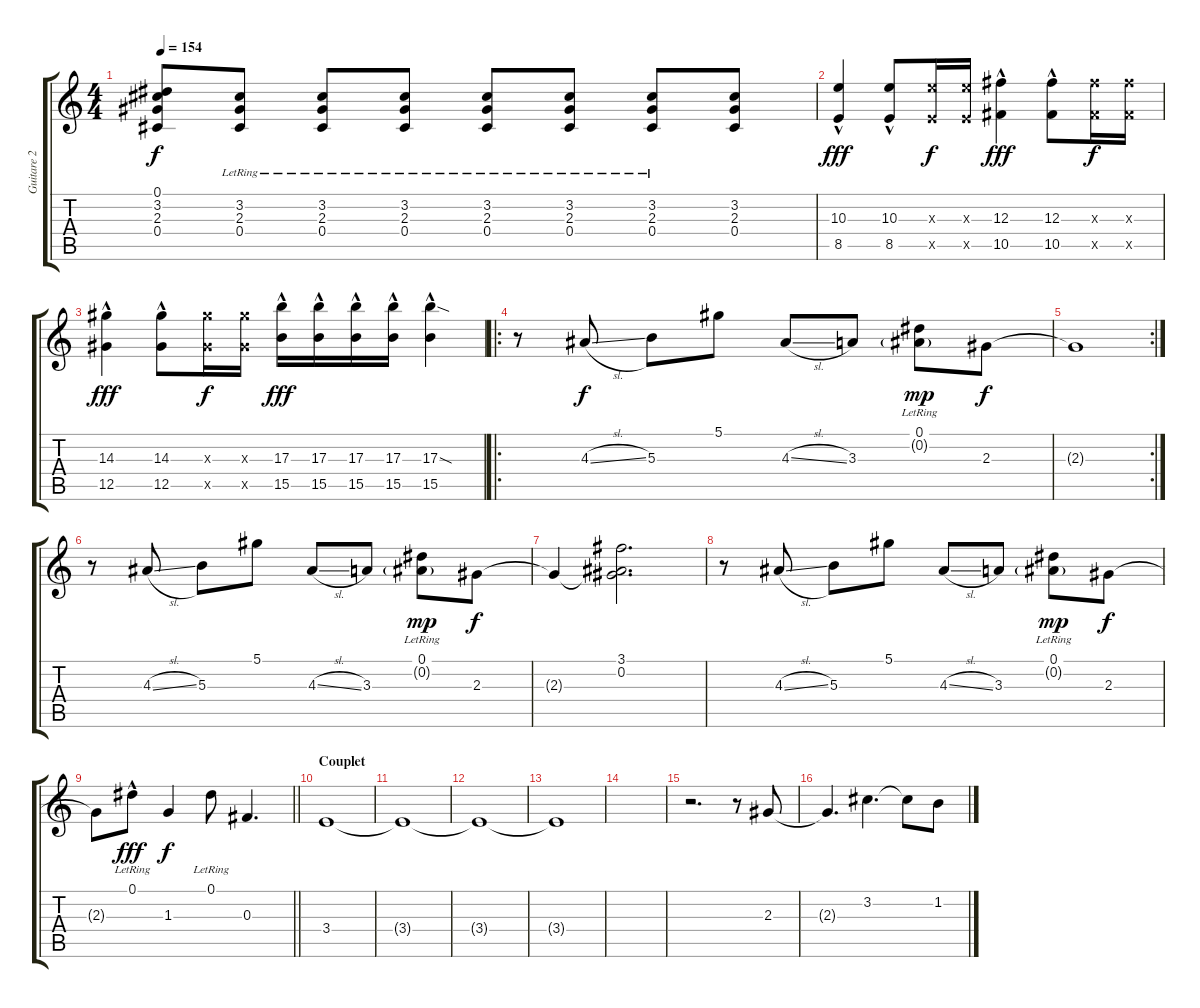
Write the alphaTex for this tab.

\track ("Guitare 2" "Guitare 2") {instrument overdrivenguitar}
\staff {score tabs}
\tuning (Eb4 Bb3 Gb3 Db3 Ab2 Db2) {hide}
\ts (4 4)
\tempo 154
\clef g2
\ks c
(0.1{t} 3.2{t} 2.3{t} 0.4{t}).8{dy f} (3.2 2.3{lr} 0.4{lr}).8 (3.2{lr} 2.3{lr} 0.4{lr}).8 (3.2 2.3{lr} 0.4{lr}).8 (3.2{lr} 2.3{lr} 0.4{lr}).8 (3.2 2.3{lr} 0.4{lr}).8 (3.2{lr} 2.3{lr} 0.4{lr}).8 (3.2 2.3 0.4).8 |
(10.3{hac} 8.5).4{dy fff} (10.3{hac} 8.5).8 (10.3{x} 8.5{x}).16{dy f} (10.3{x} 8.5{x}).16 (12.3{hac} 10.5).4{dy fff} (12.3{hac} 10.5).8 (12.3{x} 10.5{x}).16{dy f} (12.3{x} 10.5{x}).16 |
(14.3{hac} 12.5).4{dy fff} (14.3{hac} 12.5).8 (14.3{x} 12.5{x}).16{dy f} (14.3{x} 12.5{x}).16 (17.3{hac} 15.5).16{dy fff} (17.3{hac} 15.5).16 (17.3{hac} 15.5).16 (17.3{hac} 15.5).16 (17.3{sod hac} 15.5).4 |
\ro
r.8 4.3{sl}.8{dy f} 5.3.8 5.1.8 4.3{sl}.8 3.3.8 (0.1{lr} 0.2{g}).8{dy mp} 2.3.8{dy f} |
\rc 2
2.3{t}.1 |
r.8 4.3{sl}.8 5.3.8 5.1.8 4.3{sl}.8 3.3.8 (0.1{lr} 0.2{g}).8{dy mp} 2.3.8{dy f} |
2.3{t}.4 (3.1 0.2 2.3{t}).2{d} |
r.8 4.3{sl}.8 5.3.8 5.1.8 4.3{sl}.8 3.3.8 (0.1{lr} 0.2{g}).8{dy mp} 2.3.8{dy f} |
\barLineRight lightlight
2.3{t}.8 0.1{hac lr}.8{dy fff} 1.3.4{dy f} 0.1{lr}.8 0.3.4{d} |
\section ("" "Couplet")
3.4.1 |
3.4{t}.1 |
3.4{t}.1 |
3.4{t}.1 |
|
r.2{d} r.8 2.3.8 |
2.3{t}.4{d} 3.2.4{d} 3.2{t}.8 1.2.8
